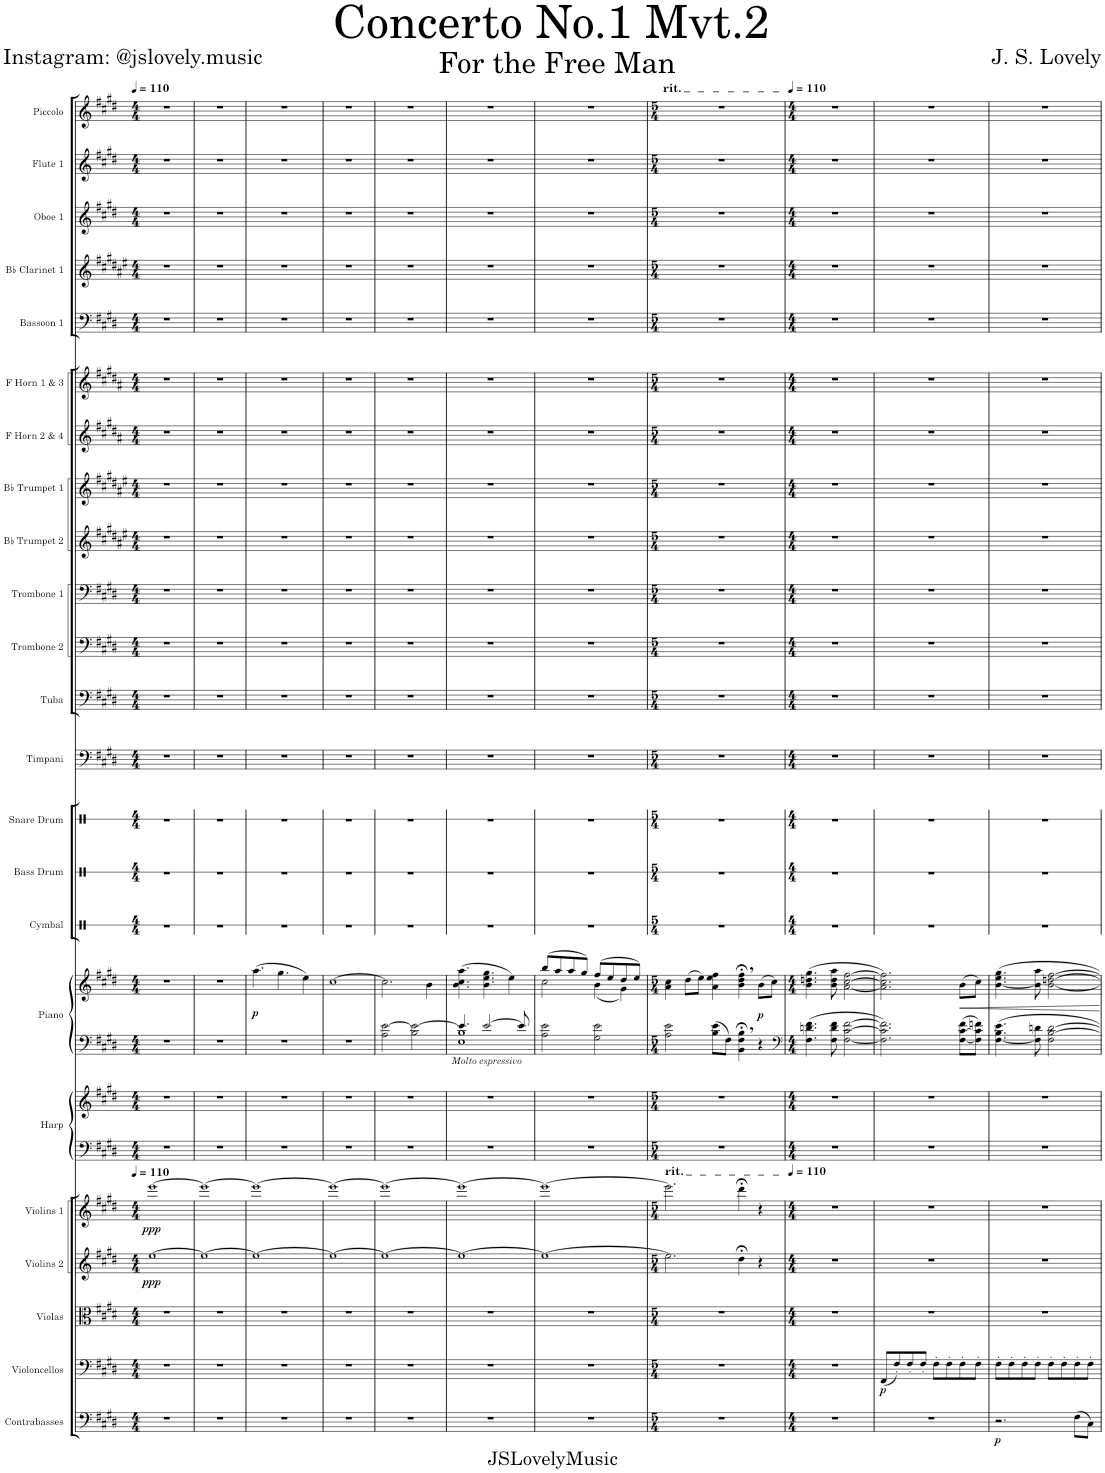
**kern	**dynam	**kern	**dynam	**kern	**kern	**dynam	**kern	**dynam	**kern	**kern	**kern	**kern	**dynam	**kern	**kern	**kern	**kern	**kern	**kern	**kern	**kern	**kern	**kern	**kern	**kern	**kern	**kern	**kern	**kern
*part23	*part23	*part22	*part22	*part21	*part20	*part20	*part19	*part19	*part18	*part18	*part17	*part17	*part17	*part16	*part15	*part14	*part13	*part12	*part11	*part10	*part9	*part8	*part7	*part6	*part5	*part4	*part3	*part2	*part1
*staff25	*staff25	*staff24	*staff24	*staff23	*staff22	*staff22	*staff21	*staff21	*staff20	*staff19	*staff18	*staff17	*staff17/18	*staff16	*staff15	*staff14	*staff13	*staff12	*staff11	*staff10	*staff9	*staff8	*staff7	*staff6	*staff5	*staff4	*staff3	*staff2	*staff1
*I"Contrabasses	*	*I"Violoncellos	*	*I"Violas	*I"Violins 2	*	*I"Violins 1	*	*I"Harp	*	*I"Piano	*	*	*I"Cymbal	*I"Bass Drum	*I"Snare Drum	*I"Timpani	*I"Tuba	*I"Trombone 2	*I"Trombone 1	*I"Bb Trumpet 2	*I"Bb Trumpet 1	*I"F Horn 2 &amp; 4	*I"F Horn 1 &amp; 3	*I"Bassoon 1	*I"Bb Clarinet 1	*I"Oboe 1	*I"Flute 1	*I"Piccolo
*I'Cbs.	*	*I'Vcs.	*	*I'Vlas.	*I'Vlns. 2	*	*I'Vlns. 1	*	*I'Hrp.	*	*I'Pno.	*	*	*I'Cym.	*I'B. Dr.	*I'Sn. Dr.	*I'Timp.	*I'Tba.	*I'Tbn. 2	*I'Tbn. 1	*I'Bb Tpt. 2	*I'Bb Tpt. 1	*I'F Hn. 2 4	*I'F Hn. 1 3	*I'Bsn. 1	*I'Bb Cl. 1	*I'Ob. 1	*I'Fl. 1	*I'Picc.
*	*	*	*	*	*	*	*	*	*	*	*	*	*	*stria1	*stria1	*stria1	*	*	*	*	*	*	*	*	*	*	*	*	*
*clefF4	*	*clefF4	*	*clefC3	*clefG2	*	*clefG2	*	*clefF4	*clefG2	*clefF4	*clefG2	*	*clefX	*clefX	*clefX	*clefF4	*clefF4	*clefF4	*clefF4	*clefG2	*clefG2	*clefG2	*clefG2	*clefF4	*clefG2	*clefG2	*clefG2	*clefG2
*Trd7c12	*	*	*	*	*	*	*	*	*	*	*	*	*	*	*	*	*	*	*	*	*Trd1c2	*Trd1c2	*Trd4c7	*Trd4c7	*	*Trd1c2	*	*	*Trd-7c-12
*k[f#c#g#d#]	*	*k[f#c#g#d#]	*	*k[f#c#g#d#]	*k[f#c#g#d#]	*	*k[f#c#g#d#]	*	*k[f#c#g#d#]	*k[f#c#g#d#]	*k[f#c#g#d#]	*k[f#c#g#d#]	*	*k[]	*k[]	*k[]	*k[f#c#g#d#]	*k[f#c#g#d#]	*k[f#c#g#d#]	*k[f#c#g#d#]	*k[f#c#g#d#a#e#]	*k[f#c#g#d#a#e#]	*k[f#c#g#d#a#]	*k[f#c#g#d#a#]	*k[f#c#g#d#]	*k[f#c#g#d#a#e#]	*k[f#c#g#d#]	*k[f#c#g#d#]	*k[f#c#g#d#]
*M4/4	*	*M4/4	*	*M4/4	*M4/4	*	*M4/4	*	*M4/4	*M4/4	*M4/4	*M4/4	*	*M4/4	*M4/4	*M4/4	*M4/4	*M4/4	*M4/4	*M4/4	*M4/4	*M4/4	*M4/4	*M4/4	*M4/4	*M4/4	*M4/4	*M4/4	*M4/4
*MM110	*	*MM110	*	*MM110	*MM110	*	*MM110	*	*MM110	*MM110	*MM110	*MM110	*	*MM110	*MM110	*MM110	*MM110	*MM110	*MM110	*MM110	*MM110	*MM110	*MM110	*MM110	*MM110	*MM110	*MM110	*MM110	*MM110
=1	=1	=1	=1	=1	=1	=1	=1	=1	=1	=1	=1	=1	=1	=1	=1	=1	=1	=1	=1	=1	=1	=1	=1	=1	=1	=1	=1	=1	=1
!	!	!	!	!	!	!LO:DY:b	!	!LO:DY:b	!	!	!	!	!	!	!	!	!	!	!	!	!	!	!	!	!	!	!	!	!
1r	.	1r	.	1r	[1ee	ppp	[1eee	ppp	1r	1r	1r	1r	.	1r	1r	1r	1r	1r	1r	1r	1r	1r	1r	1r	1r	1r	1r	1r	1r
=2	=2	=2	=2	=2	=2	=2	=2	=2	=2	=2	=2	=2	=2	=2	=2	=2	=2	=2	=2	=2	=2	=2	=2	=2	=2	=2	=2	=2	=2
1r	.	1r	.	1r	1ee_	.	1eee_	.	1r	1r	1r	1r	.	1r	1r	1r	1r	1r	1r	1r	1r	1r	1r	1r	1r	1r	1r	1r	1r
=3	=3	=3	=3	=3	=3	=3	=3	=3	=3	=3	=3	=3	=3	=3	=3	=3	=3	=3	=3	=3	=3	=3	=3	=3	=3	=3	=3	=3	=3
!	!	!	!	!	!	!	!	!	!	!	!	!	!LO:DY:b	!	!	!	!	!	!	!	!	!	!	!	!	!	!	!	!
1r	.	1r	.	1r	1ee_	.	1eee_	.	1r	1r	1r	(4.aa\	p	1r	1r	1r	1r	1r	1r	1r	1r	1r	1r	1r	1r	1r	1r	1r	1r
.	.	.	.	.	.	.	.	.	.	.	.	4.gg#\	.	.	.	.	.	.	.	.	.	.	.	.	.	.	.	.	.
.	.	.	.	.	.	.	.	.	.	.	.	4ee\)	.	.	.	.	.	.	.	.	.	.	.	.	.	.	.	.	.
=4	=4	=4	=4	=4	=4	=4	=4	=4	=4	=4	=4	=4	=4	=4	=4	=4	=4	=4	=4	=4	=4	=4	=4	=4	=4	=4	=4	=4	=4
1r	.	1r	.	1r	1ee_	.	1eee_	.	1r	1r	1r	[1cc#	.	1r	1r	1r	1r	1r	1r	1r	1r	1r	1r	1r	1r	1r	1r	1r	1r
=5	=5	=5	=5	=5	=5	=5	=5	=5	=5	=5	=5	=5	=5	=5	=5	=5	=5	=5	=5	=5	=5	=5	=5	=5	=5	=5	=5	=5	=5
1r	.	1r	.	1r	1ee_	.	1eee_	.	1r	1r	2A\ [2e\	2.cc#\]	.	1r	1r	1r	1r	1r	1r	1r	1r	1r	1r	1r	1r	1r	1r	1r	1r
.	.	.	.	.	.	.	.	.	.	.	2B\ 2e\_	.	.	.	.	.	.	.	.	.	.	.	.	.	.	.	.	.	.
.	.	.	.	.	.	.	.	.	.	.	.	4b\	.	.	.	.	.	.	.	.	.	.	.	.	.	.	.	.	.
=6	=6	=6	=6	=6	=6	=6	=6	=6	=6	=6	=6	=6	=6	=6	=6	=6	=6	=6	=6	=6	=6	=6	=6	=6	=6	=6	=6	=6	=6
*	*	*	*	*	*	*	*	*	*	*	*^	*	*	*	*	*	*	*	*	*	*	*	*	*	*	*	*	*	*
!	!	!	!	!	!	!	!	!	!	!	!LO:TX:b:i:t=Molto espressivo	!	!	!	!	!	!	!	!	!	!	!	!	!	!	!	!	!	!	!
1r	.	1r	.	1r	1ee_	.	1eee_	.	1r	1r	4.e/]	1E 1B	(4.b\ 4.cc#\ 4.aa\	.	1r	1r	1r	1r	1r	1r	1r	1r	1r	1r	1r	1r	1r	1r	1r	1r
.	.	.	.	.	.	.	.	.	.	.	[2e/	.	4.b\ 4.ee\ 4.gg#\	.	.	.	.	.	.	.	.	.	.	.	.	.	.	.	.	.
.	.	.	.	.	.	.	.	.	.	.	.	.	4ee\)	.	.	.	.	.	.	.	.	.	.	.	.	.	.	.	.	.
.	.	.	.	.	.	.	.	.	.	.	8e/]	.	.	.	.	.	.	.	.	.	.	.	.	.	.	.	.	.	.	.
*	*	*	*	*	*	*	*	*	*	*	*v	*v	*	*	*	*	*	*	*	*	*	*	*	*	*	*	*	*	*	*
=7	=7	=7	=7	=7	=7	=7	=7	=7	=7	=7	=7	=7	=7	=7	=7	=7	=7	=7	=7	=7	=7	=7	=7	=7	=7	=7	=7	=7	=7
*	*	*	*	*	*	*	*	*	*	*	*	*^	*	*	*	*	*	*	*	*	*	*	*	*	*	*	*	*	*
1r	.	1r	.	1r	1ee_	.	1eee_	.	1r	1r	2A\ 2e\	(8bb/L	2cc#\	.	1r	1r	1r	1r	1r	1r	1r	1r	1r	1r	1r	1r	1r	1r	1r	1r
.	.	.	.	.	.	.	.	.	.	.	.	8aa/	.	.	.	.	.	.	.	.	.	.	.	.	.	.	.	.	.	.
.	.	.	.	.	.	.	.	.	.	.	.	8aa/	.	.	.	.	.	.	.	.	.	.	.	.	.	.	.	.	.	.
.	.	.	.	.	.	.	.	.	.	.	.	8gg#/J)	.	.	.	.	.	.	.	.	.	.	.	.	.	.	.	.	.	.
.	.	.	.	.	.	.	.	.	.	.	2G#\ 2e\	(8ff#/L	(4b\	.	.	.	.	.	.	.	.	.	.	.	.	.	.	.	.	.
.	.	.	.	.	.	.	.	.	.	.	.	8ee/	.	.	.	.	.	.	.	.	.	.	.	.	.	.	.	.	.	.
.	.	.	.	.	.	.	.	.	.	.	.	8dd#/	4g#\)	.	.	.	.	.	.	.	.	.	.	.	.	.	.	.	.	.
.	.	.	.	.	.	.	.	.	.	.	.	8ee/J)	.	.	.	.	.	.	.	.	.	.	.	.	.	.	.	.	.	.
*	*	*	*	*	*	*	*	*	*	*	*	*v	*v	*	*	*	*	*	*	*	*	*	*	*	*	*	*	*	*	*
=8	=8	=8	=8	=8	=8	=8	=8	=8	=8	=8	=8	=8	=8	=8	=8	=8	=8	=8	=8	=8	=8	=8	=8	=8	=8	=8	=8	=8	=8
*M5/4	*	*M5/4	*	*M5/4	*M5/4	*	*M5/4	*	*M5/4	*M5/4	*M5/4	*M5/4	*	*M5/4	*M5/4	*M5/4	*M5/4	*M5/4	*M5/4	*M5/4	*M5/4	*M5/4	*M5/4	*M5/4	*M5/4	*M5/4	*M5/4	*M5/4	*M5/4
!	!	!	!	!	!	!	!	!	!	!	!	!	!	!	!	!	!	!	!	!	!	!	!	!	!	!	!	!	!LO:TX:a:t=rit.
!	!	!	!	!	!	!	!LO:TX:a:t=rit.	!	!	!	!	!	!	!	!	!	!	!	!	!	!	!	!	!	!	!	!	!	!
4%5r	.	4%5r	.	4%5r	2.ee\]	.	2.eee\]	.	4%5r	4%5r	2A\ 2e\	4a\ 4cc#\	.	4%5r	4%5r	4%5r	4%5r	4%5r	4%5r	4%5r	4%5r	4%5r	4%5r	4%5r	4%5r	4%5r	4%5r	4%5r	4%5r
.	.	.	.	.	.	.	.	.	.	.	.	(8dd#\L	.	.	.	.	.	.	.	.	.	.	.	.	.	.	.	.	.
.	.	.	.	.	.	.	.	.	.	.	.	8ee\J)	.	.	.	.	.	.	.	.	.	.	.	.	.	.	.	.	.
.	.	.	.	.	.	.	.	.	.	.	8B\ 8e\L	4a\ 4ee\ 4ff#\	.	.	.	.	.	.	.	.	.	.	.	.	.	.	.	.	.
.	.	.	.	.	.	.	.	.	.	.	8F#\J	.	.	.	.	.	.	.	.	.	.	.	.	.	.	.	.	.	.
.	.	.	.	.	4dd#;<\	.	4ddd#;<\	.	.	.	4BB\;<, 4F#\;<, 4B\;<,	4b\;<, 4dd#\;<, 4ff#\;<,	.	.	.	.	.	.	.	.	.	.	.	.	.	.	.	.	.
!	!	!	!	!	!	!	!	!	!	!	!	!	!LO:DY:b	!	!	!	!	!	!	!	!	!	!	!	!	!	!	!	!
.	.	.	.	.	4r	.	4r	.	.	.	4r	(8b\L	p	.	.	.	.	.	.	.	.	.	.	.	.	.	.	.	.
.	.	.	.	.	.	.	.	.	.	.	.	8cc#\J)	.	.	.	.	.	.	.	.	.	.	.	.	.	.	.	.	.
=9	=9	=9	=9	=9	=9	=9	=9	=9	=9	=9	=9	=9	=9	=9	=9	=9	=9	=9	=9	=9	=9	=9	=9	=9	=9	=9	=9	=9	=9
*	*	*	*	*	*	*	*	*	*	*	*clefF4	*	*	*	*	*	*	*	*	*	*	*	*	*	*	*	*	*	*
*M4/4	*	*M4/4	*	*M4/4	*M4/4	*	*M4/4	*	*M4/4	*M4/4	*M4/4	*M4/4	*	*M4/4	*M4/4	*M4/4	*M4/4	*M4/4	*M4/4	*M4/4	*M4/4	*M4/4	*M4/4	*M4/4	*M4/4	*M4/4	*M4/4	*M4/4	*M4/4
*	*	*	*	*	*	*	*MM110	*	*	*	*	*	*	*	*	*	*	*	*	*	*	*	*	*	*	*	*	*	*MM110
1r	.	1r	.	1r	1r	.	1r	.	1r	1r	4.F#\ 4.dn\ 4.f#\	(4.b\ 4.ddn\ 4.gg#\	.	1r	1r	1r	1r	1r	1r	1r	1r	1r	1r	1r	1r	1r	1r	1r	1r
.	.	.	.	.	.	.	.	.	.	.	8F#\ 8d\ 8f#\	8b\ 8dd\ 8aa\	.	.	.	.	.	.	.	.	.	.	.	.	.	.	.	.	.
.	.	.	.	.	.	.	.	.	.	.	[2F#\ [2c#\ [2f#\	[2a\ [2cc#\ [2ff#\	.	.	.	.	.	.	.	.	.	.	.	.	.	.	.	.	.
=10	=10	=10	=10	=10	=10	=10	=10	=10	=10	=10	=10	=10	=10	=10	=10	=10	=10	=10	=10	=10	=10	=10	=10	=10	=10	=10	=10	=10	=10
!	!	!	!LO:DY:b	!	!	!	!	!	!	!	!	!	!	!	!	!	!	!	!	!	!	!	!	!	!	!	!	!	!
1r	.	(8FF#/L	p	1r	1r	.	1r	.	1r	1r	2.F#\] 2.c#\] 2.f#\]	2.a\] 2.cc#\] 2.ff#\])	.	1r	1r	1r	1r	1r	1r	1r	1r	1r	1r	1r	1r	1r	1r	1r	1r
.	.	8F#'/)	.	.	.	.	.	.	.	.	.	.	.	.	.	.	.	.	.	.	.	.	.	.	.	.	.	.	.
.	.	8F#'/	.	.	.	.	.	.	.	.	.	.	.	.	.	.	.	.	.	.	.	.	.	.	.	.	.	.	.
.	.	8F#'/J	.	.	.	.	.	.	.	.	.	.	.	.	.	.	.	.	.	.	.	.	.	.	.	.	.	.	.
.	.	8F#'\L	.	.	.	.	.	.	.	.	.	.	.	.	.	.	.	.	.	.	.	.	.	.	.	.	.	.	.
.	.	8F#'\	.	.	.	.	.	.	.	.	.	.	.	.	.	.	.	.	.	.	.	.	.	.	.	.	.	.	.
.	.	8F#'\	.	.	.	.	.	.	.	.	[8F#\ [8c#\ 8f#\L	(8b\L	.	.	.	.	.	.	.	.	.	.	.	.	.	.	.	.	.
.	.	8F#'\J	.	.	.	.	.	.	.	.	8F#\] 8c#\] 8fn\J	8cc#\J)	.	.	.	.	.	.	.	.	.	.	.	.	.	.	.	.	.
=11	=11	=11	=11	=11	=11	=11	=11	=11	=11	=11	=11	=11	=11	=11	=11	=11	=11	=11	=11	=11	=11	=11	=11	=11	=11	=11	=11	=11	=11
!	!LO:DY:b	!	!	!	!	!	!	!	!	!	!	!	!	!	!	!	!	!	!	!	!	!	!	!	!	!	!	!	!
2.r	p	8F#'\L	.	1r	1r	.	1r	.	1r	1r	[4.F#\ 4.B\ 4.e\	[4.b\ 4.ee\ 4.gg#\	.	1r	1r	1r	1r	1r	1r	1r	1r	1r	1r	1r	1r	1r	1r	1r	1r
.	.	8F#'\	.	.	.	.	.	.	.	.	.	.	.	.	.	.	.	.	.	.	.	.	.	.	.	.	.	.	.
.	.	8F#'\	.	.	.	.	.	.	.	.	.	.	.	.	.	.	.	.	.	.	.	.	.	.	.	.	.	.	.
.	.	8F#'\J	.	.	.	.	.	.	.	.	8F#\] 8dn\	8b\] 8aa\	.	.	.	.	.	.	.	.	.	.	.	.	.	.	.	.	.
.	.	8F#'\L	.	.	.	.	.	.	.	.	2F#\ [2B\ [2d\	[2b\ [2ddn\ [2ff#\	.	.	.	.	.	.	.	.	.	.	.	.	.	.	.	.	.
.	.	8F#'\	.	.	.	.	.	.	.	.	.	.	.	.	.	.	.	.	.	.	.	.	.	.	.	.	.	.	.
(8F#\L	.	8F#'\	.	.	.	.	.	.	.	.	.	.	.	.	.	.	.	.	.	.	.	.	.	.	.	.	.	.	.
8C#\J)	.	8F#'\J	.	.	.	.	.	.	.	.	.	.	.	.	.	.	.	.	.	.	.	.	.	.	.	.	.	.	.
=	=	=	=	=	=	=	=	=	=	=	=	=	=	=	=	=	=	=	=	=	=	=	=	=	=	=	=	=	=
*-	*-	*-	*-	*-	*-	*-	*-	*-	*-	*-	*-	*-	*-	*-	*-	*-	*-	*-	*-	*-	*-	*-	*-	*-	*-	*-	*-	*-	*-
